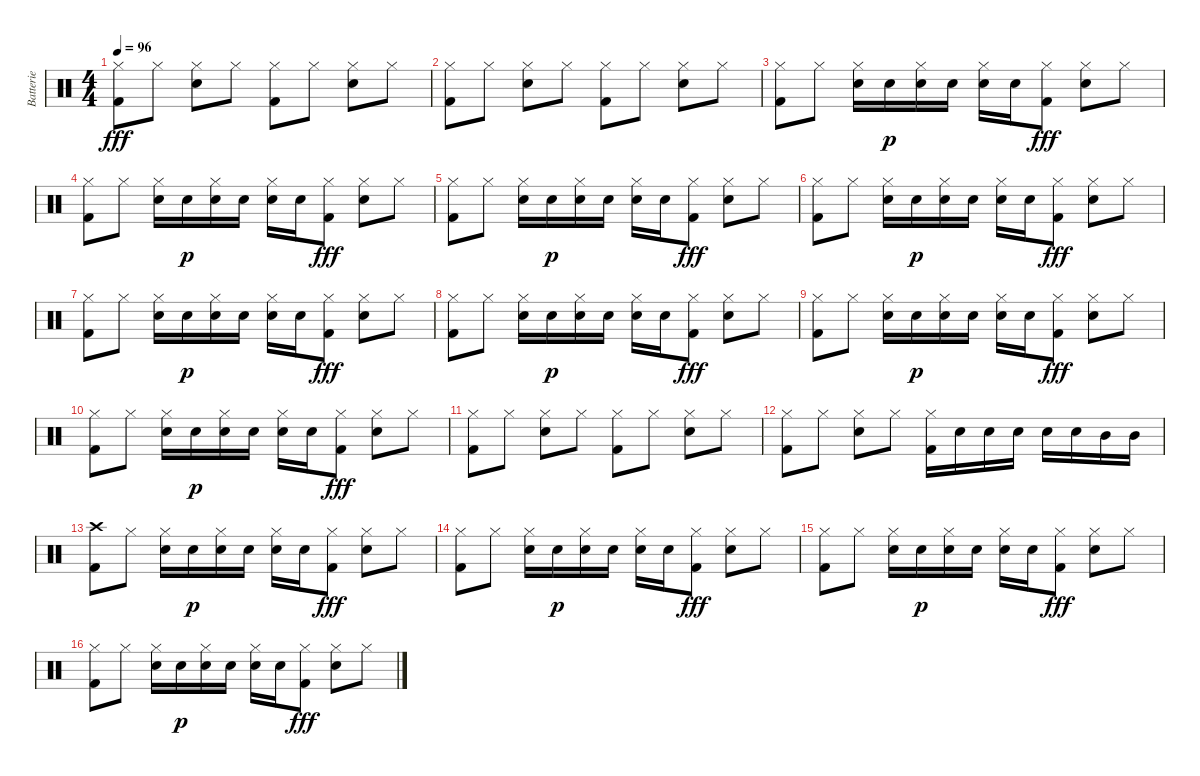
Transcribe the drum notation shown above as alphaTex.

\track ("Batterie" "Batterie") {instrument percussion}
\staff {score}
\articulation defaults
\ts (4 4)
\tempo 96
\clef neutral
\ks c
("Hi-Hat (closed)" "Kick (hit) 2").8{dy fff} "Hi-Hat (closed)".8 ("Hi-Hat (closed)" "Snare (hit) 2").8 "Hi-Hat (closed)".8 ("Hi-Hat (closed)" "Kick (hit) 2").8 "Hi-Hat (closed)".8 ("Hi-Hat (closed)" "Snare (hit) 2").8 "Hi-Hat (closed)".8 |
("Hi-Hat (closed)" "Kick (hit) 2").8 "Hi-Hat (closed)".8 ("Hi-Hat (closed)" "Snare (hit) 2").8 "Hi-Hat (closed)".8 ("Hi-Hat (closed)" "Kick (hit) 2").8 "Hi-Hat (closed)".8 ("Hi-Hat (closed)" "Snare (hit) 2").8 "Hi-Hat (closed)".8 |
("Hi-Hat (closed)" "Kick (hit) 2").8 "Hi-Hat (closed)".8 ("Hi-Hat (closed)" "Snare (hit) 2").16 "Snare (hit) 2".16{dy p} ("Hi-Hat (closed)" "Snare (hit) 2").16 "Snare (hit) 2".16 ("Hi-Hat (closed)" "Snare (hit) 2").16 "Snare (hit) 2".16 ("Hi-Hat (closed)" "Kick (hit) 2").8{dy fff} ("Hi-Hat (closed)" "Snare (hit) 2").8 "Hi-Hat (closed)".8 |
("Hi-Hat (closed)" "Kick (hit) 2").8 "Hi-Hat (closed)".8 ("Hi-Hat (closed)" "Snare (hit) 2").16 "Snare (hit) 2".16{dy p} ("Hi-Hat (closed)" "Snare (hit) 2").16 "Snare (hit) 2".16 ("Hi-Hat (closed)" "Snare (hit) 2").16 "Snare (hit) 2".16 ("Hi-Hat (closed)" "Kick (hit) 2").8{dy fff} ("Hi-Hat (closed)" "Snare (hit) 2").8 "Hi-Hat (closed)".8 |
("Hi-Hat (closed)" "Kick (hit) 2").8 "Hi-Hat (closed)".8 ("Hi-Hat (closed)" "Snare (hit) 2").16 "Snare (hit) 2".16{dy p} ("Hi-Hat (closed)" "Snare (hit) 2").16 "Snare (hit) 2".16 ("Hi-Hat (closed)" "Snare (hit) 2").16 "Snare (hit) 2".16 ("Hi-Hat (closed)" "Kick (hit) 2").8{dy fff} ("Hi-Hat (closed)" "Snare (hit) 2").8 "Hi-Hat (closed)".8 |
("Hi-Hat (closed)" "Kick (hit) 2").8 "Hi-Hat (closed)".8 ("Hi-Hat (closed)" "Snare (hit) 2").16 "Snare (hit) 2".16{dy p} ("Hi-Hat (closed)" "Snare (hit) 2").16 "Snare (hit) 2".16 ("Hi-Hat (closed)" "Snare (hit) 2").16 "Snare (hit) 2".16 ("Hi-Hat (closed)" "Kick (hit) 2").8{dy fff} ("Hi-Hat (closed)" "Snare (hit) 2").8 "Hi-Hat (closed)".8 |
("Hi-Hat (closed)" "Kick (hit) 2").8 "Hi-Hat (closed)".8 ("Hi-Hat (closed)" "Snare (hit) 2").16 "Snare (hit) 2".16{dy p} ("Hi-Hat (closed)" "Snare (hit) 2").16 "Snare (hit) 2".16 ("Hi-Hat (closed)" "Snare (hit) 2").16 "Snare (hit) 2".16 ("Hi-Hat (closed)" "Kick (hit) 2").8{dy fff} ("Hi-Hat (closed)" "Snare (hit) 2").8 "Hi-Hat (closed)".8 |
("Hi-Hat (closed)" "Kick (hit) 2").8 "Hi-Hat (closed)".8 ("Hi-Hat (closed)" "Snare (hit) 2").16 "Snare (hit) 2".16{dy p} ("Hi-Hat (closed)" "Snare (hit) 2").16 "Snare (hit) 2".16 ("Hi-Hat (closed)" "Snare (hit) 2").16 "Snare (hit) 2".16 ("Hi-Hat (closed)" "Kick (hit) 2").8{dy fff} ("Hi-Hat (closed)" "Snare (hit) 2").8 "Hi-Hat (closed)".8 |
("Hi-Hat (closed)" "Kick (hit) 2").8 "Hi-Hat (closed)".8 ("Hi-Hat (closed)" "Snare (hit) 2").16 "Snare (hit) 2".16{dy p} ("Hi-Hat (closed)" "Snare (hit) 2").16 "Snare (hit) 2".16 ("Hi-Hat (closed)" "Snare (hit) 2").16 "Snare (hit) 2".16 ("Hi-Hat (closed)" "Kick (hit) 2").8{dy fff} ("Hi-Hat (closed)" "Snare (hit) 2").8 "Hi-Hat (closed)".8 |
("Hi-Hat (closed)" "Kick (hit) 2").8 "Hi-Hat (closed)".8 ("Hi-Hat (closed)" "Snare (hit) 2").16 "Snare (hit) 2".16{dy p} ("Hi-Hat (closed)" "Snare (hit) 2").16 "Snare (hit) 2".16 ("Hi-Hat (closed)" "Snare (hit) 2").16 "Snare (hit) 2".16 ("Hi-Hat (closed)" "Kick (hit) 2").8{dy fff} ("Hi-Hat (closed)" "Snare (hit) 2").8 "Hi-Hat (closed)".8 |
("Hi-Hat (closed)" "Kick (hit) 2").8 "Hi-Hat (closed)".8 ("Hi-Hat (closed)" "Snare (hit) 2").8 "Hi-Hat (closed)".8 ("Hi-Hat (closed)" "Kick (hit) 2").8 "Hi-Hat (closed)".8 ("Hi-Hat (closed)" "Snare (hit) 2").8 "Hi-Hat (closed)".8 |
("Hi-Hat (closed)" "Kick (hit) 2").8 "Hi-Hat (closed)".8 ("Hi-Hat (closed)" "Snare (hit) 2").8 "Hi-Hat (closed)".8 ("Hi-Hat (closed)" "Kick (hit) 2").16 "Snare (hit) 2".16 "Snare (hit) 2".16 "Snare (hit) 2".16 "Snare (hit) 2".16 "Snare (hit) 2".16 "Mid Tom (hit)".16 "Mid Tom (hit)".16 |
("Crash high (hit)" "Kick (hit) 2").8 "Hi-Hat (closed)".8 ("Hi-Hat (closed)" "Snare (hit) 2").16 "Snare (hit) 2".16{dy p} ("Hi-Hat (closed)" "Snare (hit) 2").16 "Snare (hit) 2".16 ("Hi-Hat (closed)" "Snare (hit) 2").16 "Snare (hit) 2".16 ("Hi-Hat (closed)" "Kick (hit) 2").8{dy fff} ("Hi-Hat (closed)" "Snare (hit) 2").8 "Hi-Hat (closed)".8 |
("Hi-Hat (closed)" "Kick (hit) 2").8 "Hi-Hat (closed)".8 ("Hi-Hat (closed)" "Snare (hit) 2").16 "Snare (hit) 2".16{dy p} ("Hi-Hat (closed)" "Snare (hit) 2").16 "Snare (hit) 2".16 ("Hi-Hat (closed)" "Snare (hit) 2").16 "Snare (hit) 2".16 ("Hi-Hat (closed)" "Kick (hit) 2").8{dy fff} ("Hi-Hat (closed)" "Snare (hit) 2").8 "Hi-Hat (closed)".8 |
("Hi-Hat (closed)" "Kick (hit) 2").8 "Hi-Hat (closed)".8 ("Hi-Hat (closed)" "Snare (hit) 2").16 "Snare (hit) 2".16{dy p} ("Hi-Hat (closed)" "Snare (hit) 2").16 "Snare (hit) 2".16 ("Hi-Hat (closed)" "Snare (hit) 2").16 "Snare (hit) 2".16 ("Hi-Hat (closed)" "Kick (hit) 2").8{dy fff} ("Hi-Hat (closed)" "Snare (hit) 2").8 "Hi-Hat (closed)".8 |
("Hi-Hat (closed)" "Kick (hit) 2").8 "Hi-Hat (closed)".8 ("Hi-Hat (closed)" "Snare (hit) 2").16 "Snare (hit) 2".16{dy p} ("Hi-Hat (closed)" "Snare (hit) 2").16 "Snare (hit) 2".16 ("Hi-Hat (closed)" "Snare (hit) 2").16 "Snare (hit) 2".16 ("Hi-Hat (closed)" "Kick (hit) 2").8{dy fff} ("Hi-Hat (closed)" "Snare (hit) 2").8 "Hi-Hat (closed)".8
